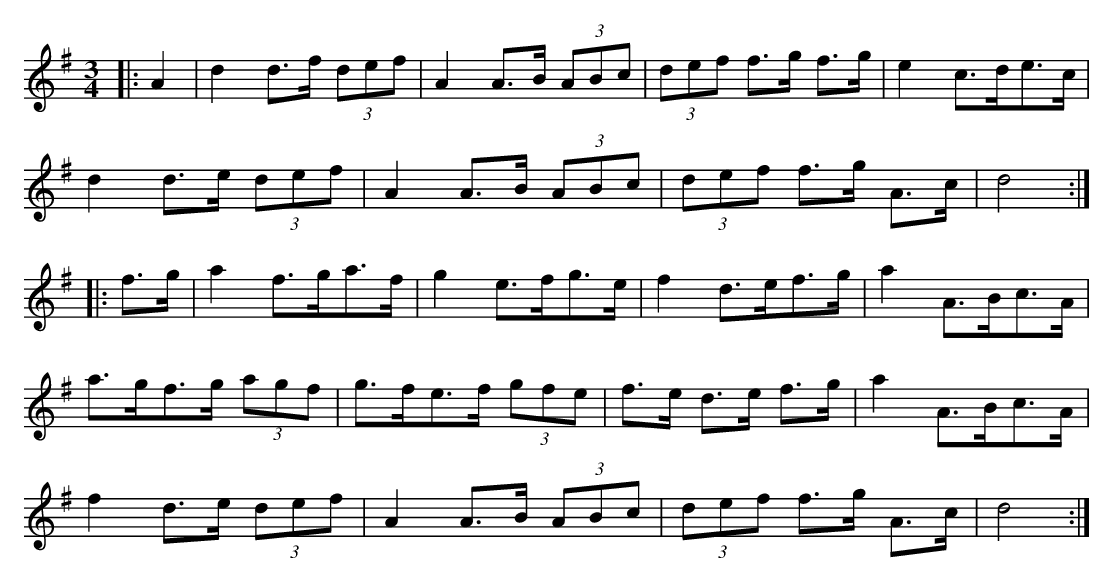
X:1
M:3/4
K:G
|:A2|d2 d>f (3def|A2 A>B (3ABc|(3def f>g f>g|e2 c>de>c|
d2 d>e (3def|A2 A>B (3ABc|(3def f>g A>c|d4:|
|:f>g|a2 f>ga>f|g2 e>fg>e|f2 d>ef>g|a2 A>Bc>A|
a>gf>g (3agf|g>fe>f (3gfe|f>e d>e f>g|a2 A>Bc>A|
f2 d>e (3def|A2 A>B (3ABc|(3def f>g A>c|d4:|
